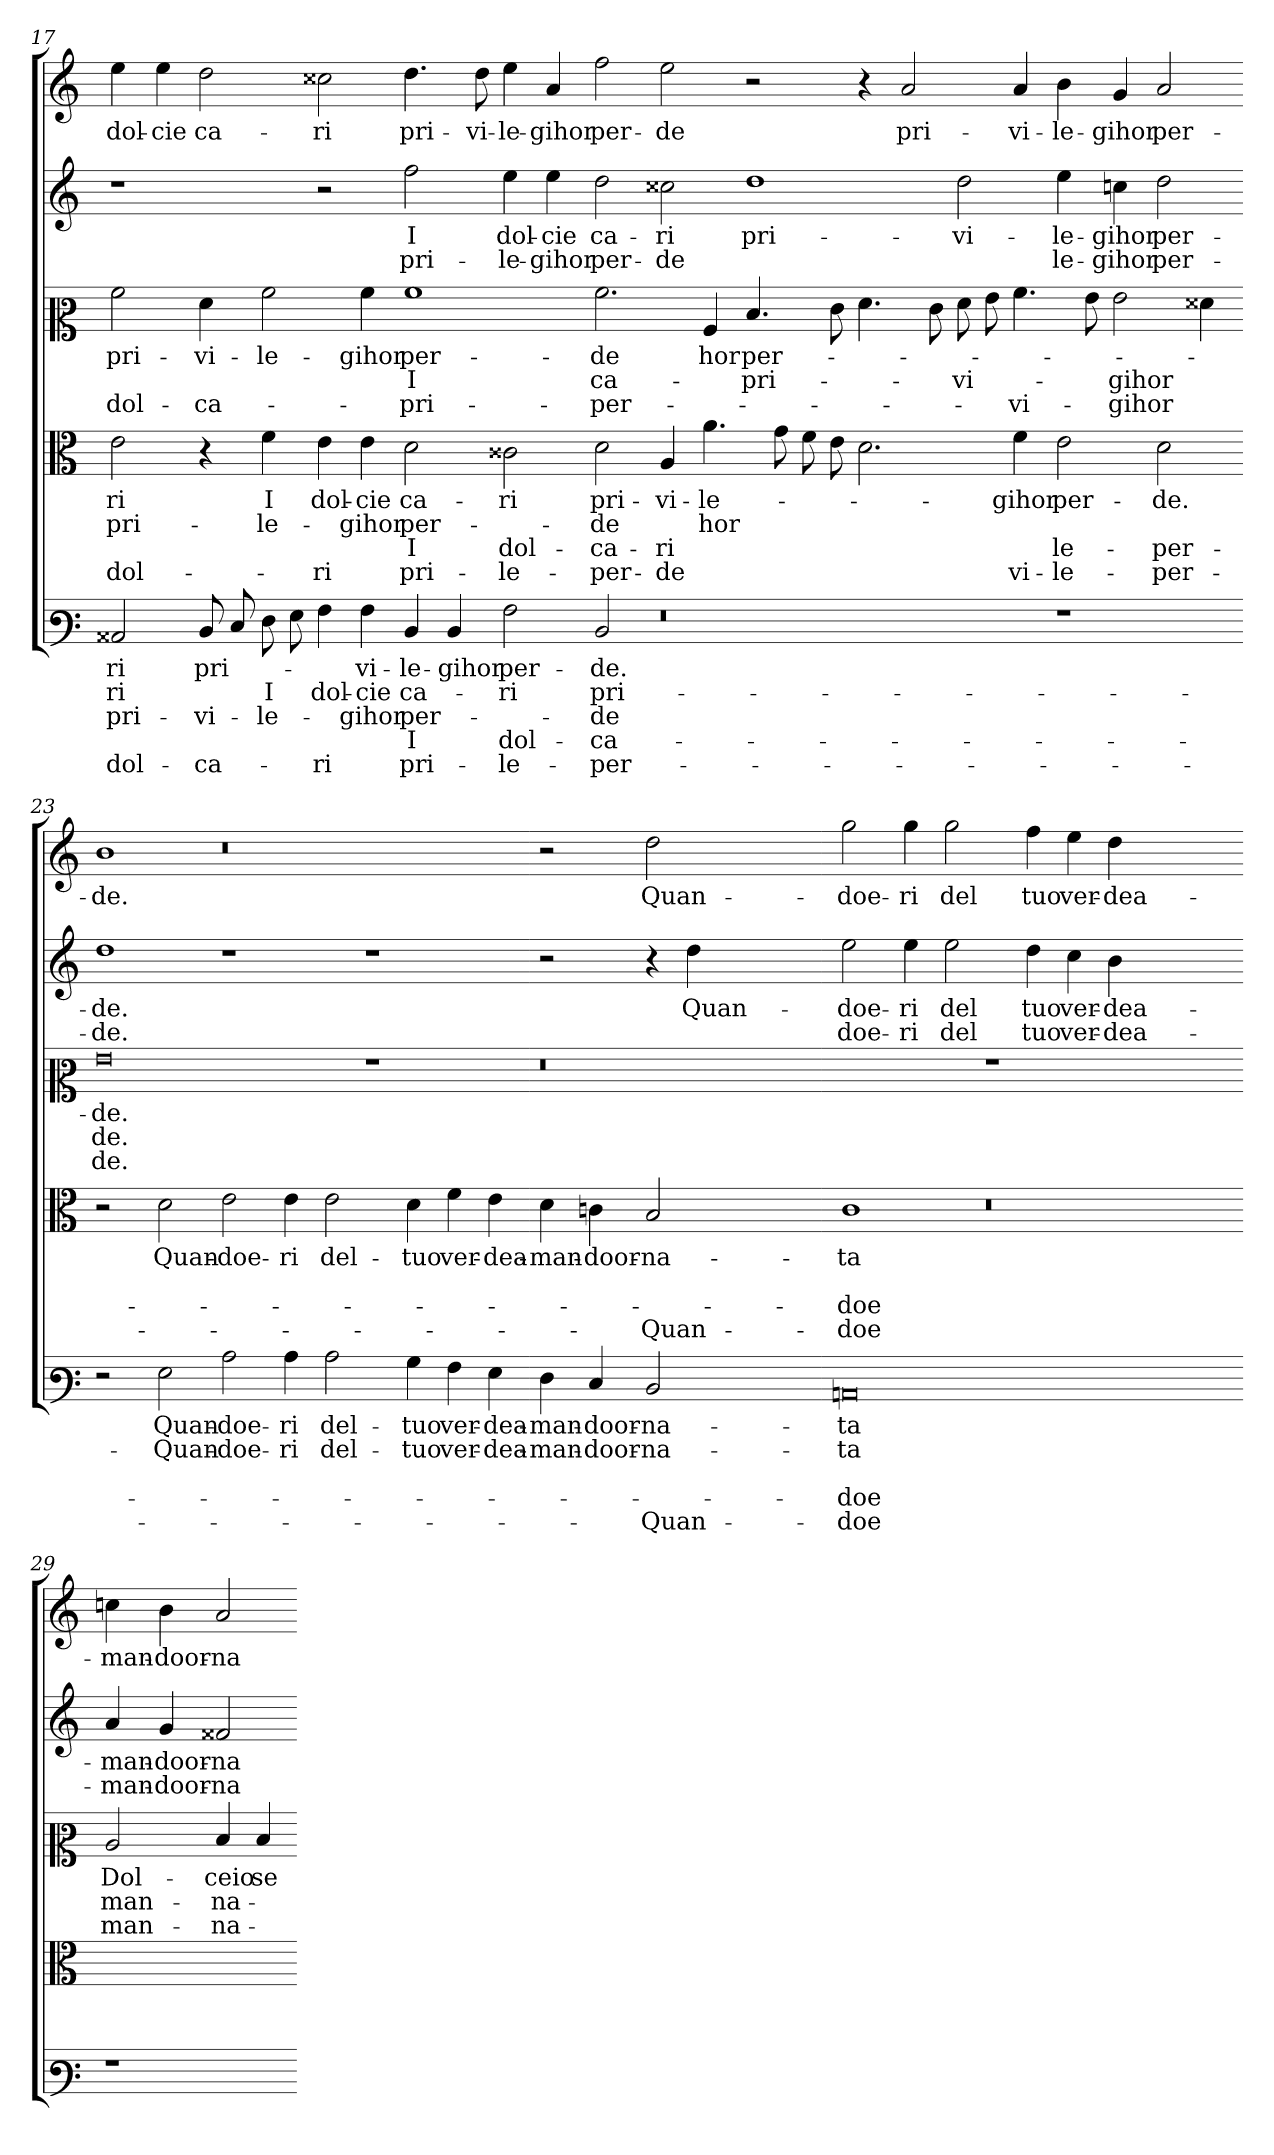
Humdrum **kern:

**kern	**text	**text	**text	**text	**text	**kern	**text	**text	**text	**text	**kern	**text	**text	**text	**kern	**text	**text	**kern	**text
*part5	*part5	*part5	*part5	*part5	*part5	*part4	*part4	*part4	*part4	*part4	*part3	*part3	*part3	*part3	*part2	*part2	*part2	*part1	*part1
*staff5	*staff5	*staff5	*staff5	*staff5	*staff5	*staff4	*staff4	*staff4	*staff4	*staff4	*staff3	*staff3	*staff3	*staff3	*staff2	*staff2	*staff2	*staff1	*staff1
*clefF3	*	*	*	*	*	*clefC3	*	*	*	*	*clefC2	*	*	*	*clefG2	*	*	*clefG2	*
*k[]	*	*	*	*	*	*k[]	*	*	*	*	*k[]	*	*	*	*k[]	*	*	*k[]	*
=17	=17	=17	=17	=17	=17	=17	=17	=17	=17	=17	=17	=17	=17	=17	=17	=17	=17	=17	=17
2C##X	ri	ri	pri-	.	dol-	2e	ri	pri-	.	dol-	2a	pri-	.	dol-	1r	.	.	4ee	dol-
.	.	.	.	.	.	.	.	.	.	.	.	.	.	.	.	.	.	4ee	cie
8D	pri-	.	vi-	.	ca-	4r	.	.	.	.	4f	vi-	.	ca-	.	.	.	2dd	ca-
8E	.	.	.	.	.	.	.	.	.	.	.	.	.	.	.	.	.	.	.
8F	.	I	le-	.	.	4f	I	le-	.	.	2a	le-	.	.	.	.	.	.	.
8G	.	.	.	.	.	.	.	.	.	.	.	.	.	.	.	.	.	.	.
4A	.	dol-	.	.	ri	4e	dol-	.	.	ri	.	.	.	.	2r	.	.	2cc##X	ri
4A	vi-	cie	gihor	.	.	4e	cie	gihor	.	.	4a	gihor	.	.	.	.	.	.	.
4D	le-	ca-	per-	I	pri-	2d	ca-	per-	I	pri-	1a	per-	I	pri-	2ff	I	pri-	4.dd	pri-
4D	gihor	.	.	.	.	.	.	.	.	.	.	.	.	.	.	.	.	.	.
.	.	.	.	.	.	.	.	.	.	.	.	.	.	.	.	.	.	8dd	vi-
2A	per-	ri	.	dol-	le-	2c##X	ri	.	dol-	le-	.	.	.	.	4ee	dol-	le-	4ee	le-
.	.	.	.	.	.	.	.	.	.	.	.	.	.	.	4ee	cie	gihor	4a	gihor
2D	de.	pri-	de	ca-	per-	2d	pri-	de	ca-	per-	2.a	de	ca-	per-	2dd	ca-	per-	2ff	per-
0r	.	.	.	.	.	4A	vi-	.	ri	de	.	.	.	.	2cc##X	ri	de	2ee	de
.	.	.	.	.	.	4.a	le-	hor	.	.	4A	hor	.	.	.	.	.	.	.
.	.	.	.	.	.	.	.	.	.	.	4.d	per-	pri-	.	1dd	pri-	.	2r	.
.	.	.	.	.	.	8g	.	.	.	.	.	.	.	.	.	.	.	.	.
.	.	.	.	.	.	8f	.	.	.	.	.	.	.	.	.	.	.	.	.
.	.	.	.	.	.	8e	.	.	.	.	8e	.	.	.	.	.	.	.	.
.	.	.	.	.	.	2.d	.	.	.	.	4.f	.	.	.	.	.	.	4r	.
.	.	.	.	.	.	.	.	.	.	.	.	.	.	.	.	.	.	2a	pri-
.	.	.	.	.	.	.	.	.	.	.	8e\	.	.	.	.	.	.	.	.
.	.	.	.	.	.	.	.	.	.	.	8f	.	vi-	.	2dd	vi-	.	.	.
.	.	.	.	.	.	.	.	.	.	.	8g	.	.	.	.	.	.	.	.
.	.	.	.	.	.	4f	gihor	.	.	vi-	4.a	.	.	vi-	.	.	.	4a	vi-
1r	.	.	.	.	.	2e	per-	.	le-	le-	.	.	.	.	4ee	le-	le-	4b	le-
.	.	.	.	.	.	.	.	.	.	.	8g	.	.	.	.	.	.	.	.
.	.	.	.	.	.	.	.	.	.	.	2g	.	gihor	gihor	4cc	gihor	gihor	4g	gihor
.	.	.	.	.	.	2d	de.	.	per-	per-	.	.	.	.	2dd	per-	per-	2a	per-
.	.	.	.	.	.	.	.	.	.	.	4f##X	.	.	.	.	.	.	.	.
=23-	=23-	=23-	=23-	=23-	=23-	=23-	=23-	=23-	=23-	=23-	=23-	=23-	=23-	=23-	=23-	=23-	=23-	=23-	=23-
2r	.	.	.	.	.	2r	.	.	.	.	0g	de.	de.	de.	1dd	de.	de.	1b	de.
2G	Quan-	Quan-	.	.	.	2d	Quan-	.	.	.	.	.	.	.	.	.	.	.	.
2c	doe-	doe-	.	.	.	2e	doe-	.	.	.	.	.	.	.	1r	.	.	0r	.
4c	ri	ri	.	.	.	4e	ri	.	.	.	.	.	.	.	.	.	.	.	.
2c	del-	del-	.	.	.	2e	del-	.	.	.	.	.	.	.	.	.	.	.	.
.	.	.	.	.	.	.	.	.	.	.	1r	.	.	.	1r	.	.	.	.
4B	tuo	tuo	.	.	.	4d	tuo	.	.	.	.	.	.	.	.	.	.	.	.
4A	ver-	ver-	.	.	.	4f	ver-	.	.	.	.	.	.	.	.	.	.	.	.
4G	dea-	dea-	.	.	.	4e	dea-	.	.	.	.	.	.	.	.	.	.	.	.
=26-	=26-	=26-	=26-	=26-	=26-	=26-	=26-	=26-	=26-	=26-	=26-	=26-	=26-	=26-	=26-	=26-	=26-	=26-	=26-
4F	man-	man-	.	.	.	4d	man-	.	.	.	0r	.	.	.	2r	.	.	2r	.
4E	door-	door-	.	.	.	4c	door-	.	.	.	.	.	.	.	.	.	.	.	.
2D	na-	na-	.	.	Quan-	2B	na-	.	.	Quan-	.	.	.	.	4r	.	.	2dd	Quan-
.	.	.	.	.	.	.	.	.	.	.	.	.	.	.	4dd	Quan-	.	.	.
1ryy	.	.	.	.	.	1ryy	.	.	.	.	.	.	.	.	1ryy	.	.	1ryy	.
=27-	=27-	=27-	=27-	=27-	=27-	=27-	=27-	=27-	=27-	=27-	=27-	=27-	=27-	=27-	=27-	=27-	=27-	=27-	=27-
0C	ta	ta	.	doe-	doe-	1c	ta	.	doe-	doe-	1ryy	.	.	.	2ee	doe-	doe-	2gg	doe-
.	.	.	.	.	.	.	.	.	.	.	.	.	.	.	4ee	ri	ri	4gg	ri
.	.	.	.	.	.	.	.	.	.	.	.	.	.	.	2ee	del	del	2gg	del
.	.	.	.	.	.	0r	.	.	.	.	1r	.	.	.	.	.	.	.	.
.	.	.	.	.	.	.	.	.	.	.	.	.	.	.	4dd	tuo	tuo	4ff	tuo
.	.	.	.	.	.	.	.	.	.	.	.	.	.	.	4cc	ver-	ver-	4ee	ver-
.	.	.	.	.	.	.	.	.	.	.	.	.	.	.	4b	dea-	dea-	4dd	dea-
1ryy	.	.	.	.	.	.	.	.	.	.	1ryy	.	.	.	1ryy	.	.	1ryy	.
=29-	=29-	=29-	=29-	=29-	=29-	=29-	=29-	=29-	=29-	=29-	=29-	=29-	=29-	=29-	=29-	=29-	=29-	=29-	=29-
1r	.	.	.	.	.	1ryy	.	.	.	.	2c	Dol-	man-	man-	4a	man-	man-	4cc	man-
.	.	.	.	.	.	.	.	.	.	.	.	.	.	.	4g	door-	door-	4b	door-
.	.	.	.	.	.	.	.	.	.	.	4d	ceio	na-	na-	2f##X	na-	na-	2a	na-
.	.	.	.	.	.	.	.	.	.	.	4d	se-	.	.	.	.	.	.	.
=-	=-	=-	=-	=-	=-	=-	=-	=-	=-	=-	=-	=-	=-	=-	=-	=-	=-	=-	=-
*-	*-	*-	*-	*-	*-	*-	*-	*-	*-	*-	*-	*-	*-	*-	*-	*-	*-	*-	*-
